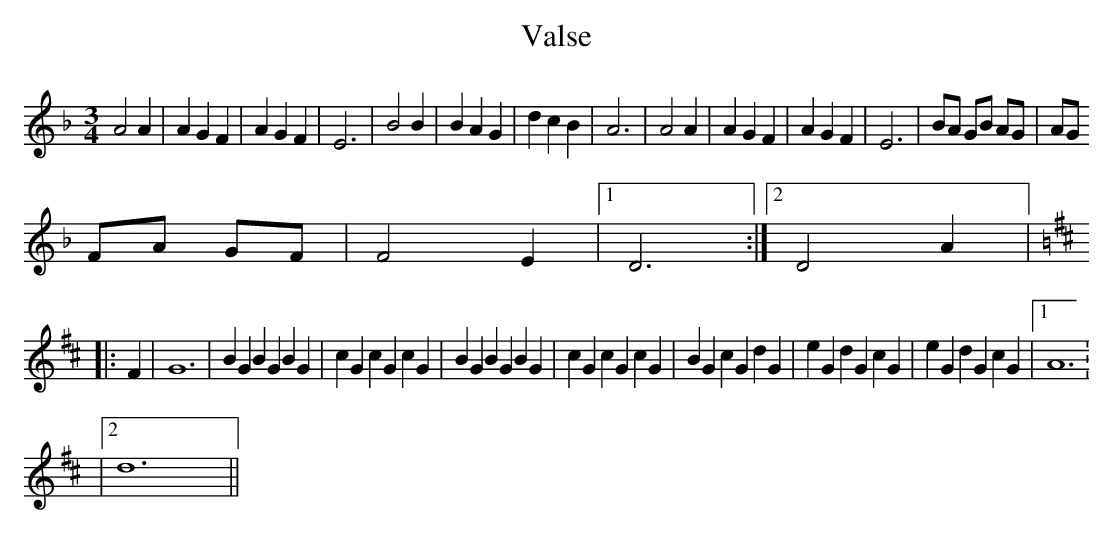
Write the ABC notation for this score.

X:1
T:Valse
M:3/4
L:1/4
K:Dm
A2A|AGF|AGF|E3|B2B|BAG|dcB|A3|A2A|AGF|AGF|E3|B/2A/2 G/2B/2 A/2G/2|A/2G/2
 F/2A/2 G/2F/2|F2E|1D3:|2D2A|:
K:D L:1/16 AF AF AF|BF BF BF|AF AF AF|BF BF BF|AF BF cF|dF cF BF|dF cF B
F|G6|BG BG BG|cG cG cG|BG BG BG|cG cG cG|BG cG dG|eG dG cG|eG dG cG|1A6:
|2d6||
